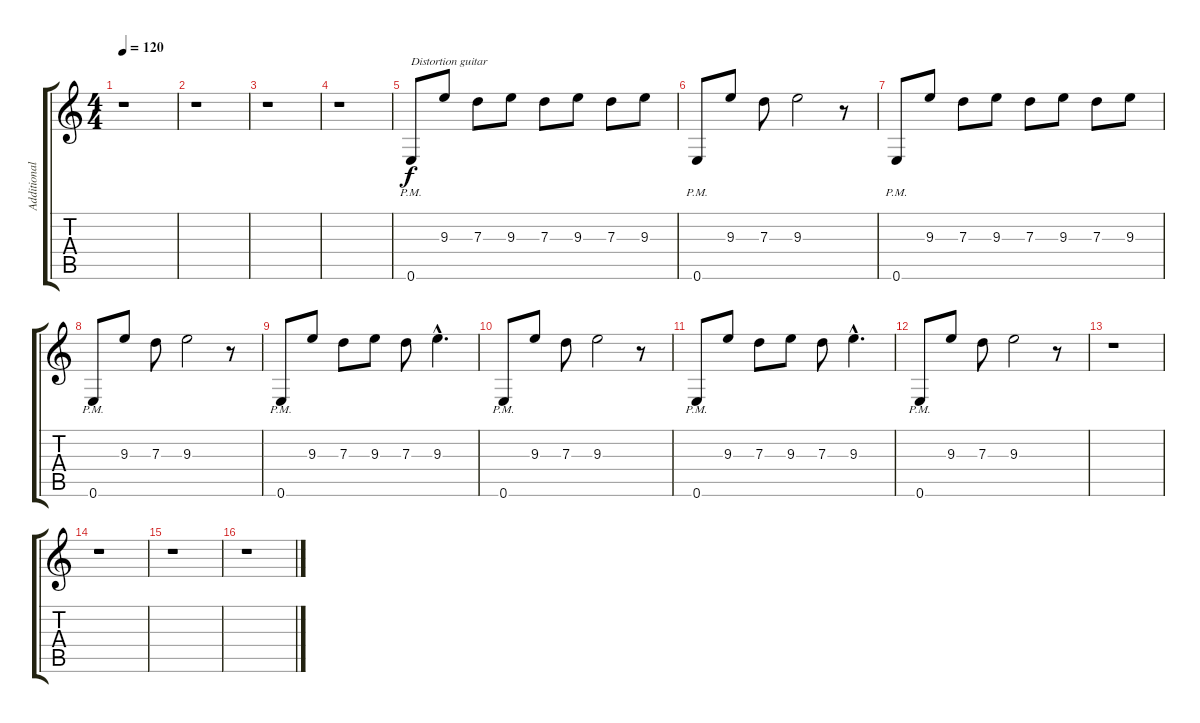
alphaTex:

\track ("Additional Guitar" "Additional") {instrument distortionguitar}
\staff {score tabs}
\tuning (E4 B3 G3 D3 A2 E2) {hide}
\ts (4 4)
\tempo 120
\clef g2
\ks c
r.1{dy f} |
r.1 |
r.1 |
r.1 |
0.6{pm}.8{txt "Distortion guitar" volume 16 instrument distortionguitar} 9.3.8 7.3.8 9.3.8 7.3.8 9.3.8 7.3.8 9.3.8 |
0.6{pm}.8 9.3.8 7.3.8 9.3.2 r.8 |
0.6{pm}.8 9.3.8 7.3.8 9.3.8 7.3.8 9.3.8 7.3.8 9.3.8 |
0.6{pm}.8 9.3.8 7.3.8 9.3.2 r.8 |
0.6{pm}.8 9.3.8 7.3.8 9.3.8 7.3.8 9.3{hac}.4{d} |
0.6{pm}.8 9.3.8 7.3.8 9.3.2 r.8 |
0.6{pm}.8 9.3.8 7.3.8 9.3.8 7.3.8 9.3{hac}.4{d} |
0.6{pm}.8 9.3.8 7.3.8 9.3.2 r.8 |
r.1 |
r.1 |
r.1 |
r.1
